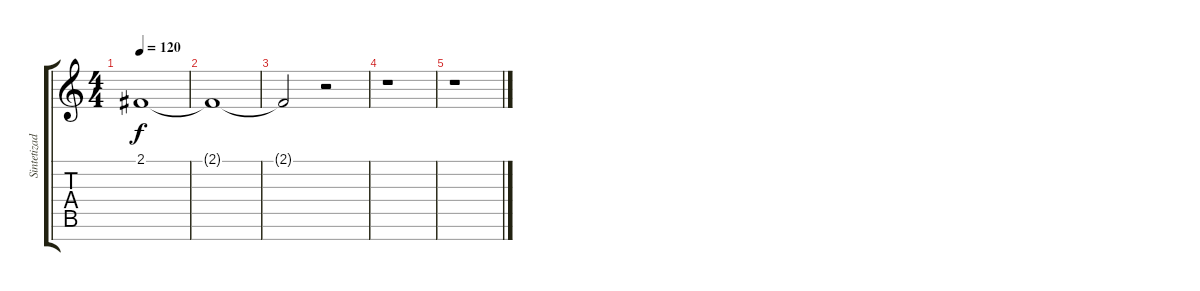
\track ("Sintetizador" "Sintetizad") {instrument pad2warm}
\staff {score tabs}
\tuning (E4 B3 G3 D3 A2 E2 B1) {hide}
\ts (4 4)
\tempo 120
\clef g2
\ks c
2.1{t}.1{dy f} |
2.1{t}.1 |
2.1{t}.2 r.2 |
r.1 |
r.1
